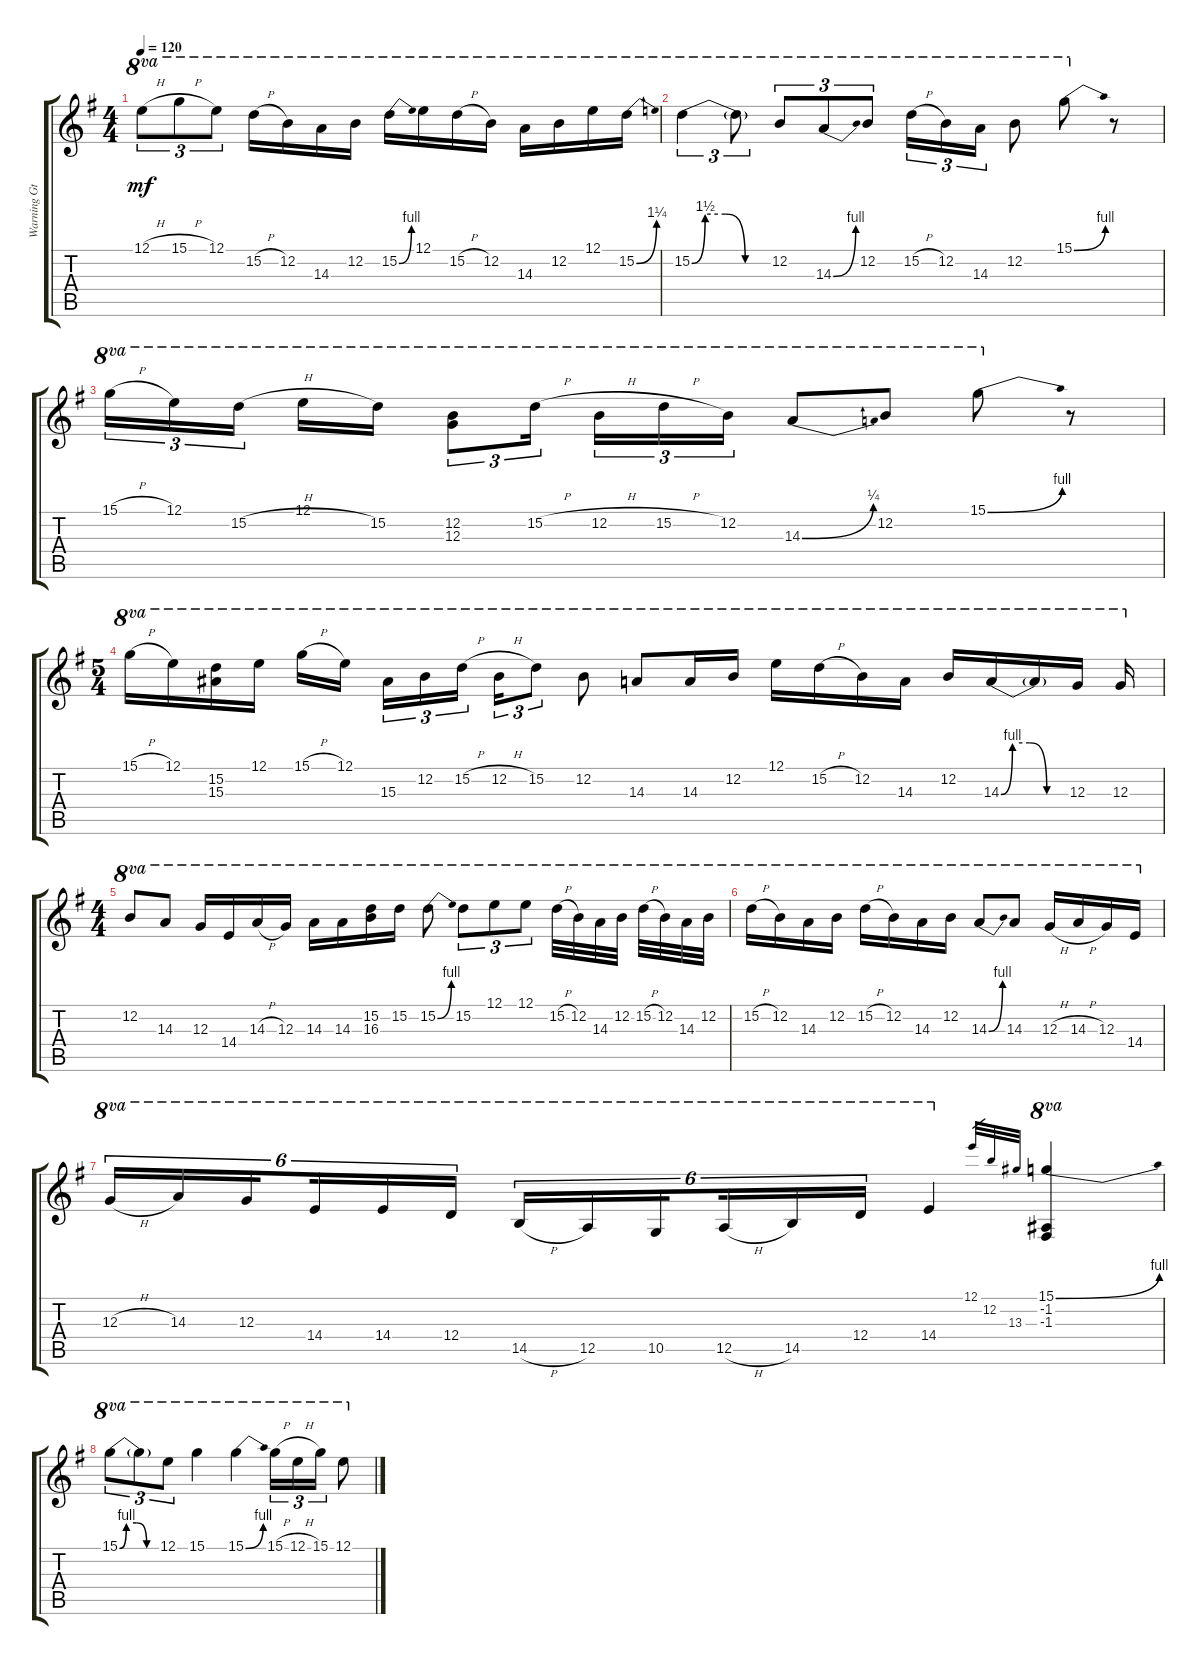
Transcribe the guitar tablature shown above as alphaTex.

\track ("Warning Gtr. 1 (Dist.)" "Warning Gt") {instrument distortionguitar}
\staff {score tabs}
\tuning (E4 B3 G3 D3 A2 E2) {hide}
\ts (4 4)
\tempo 120
\clef g2
\ks g
12.1{h}.8{tu (3 2) ot 8va dy mf} 15.1{h}.8{tu (3 2) ot 8va} 12.1.8{tu (3 2) ot 8va} 15.2{h}.16{ot 8va} 12.2.16{ot 8va} 14.3.16{ot 8va} 12.2.16{ot 8va} 15.2{be (bend 0 0 60 4)}.16{ot 8va} 12.1.16{ot 8va} 15.2{h}.16{ot 8va} 12.2.16{ot 8va} 14.3.16{ot 8va} 12.2.16{ot 8va} 12.1.16{ot 8va} 15.2{be (bend 0 0 60 5)}.16{ot 8va} |
15.2{be (custom 0 0 10 6 25 6 40 0 60 0)}.4{tu (3 2) ot 8va} 15.2{t}.8{tu (3 2) ot 8va} 12.2.8{tu (3 2) ot 8va} 14.3{be (bend 0 0 60 4)}.8{tu (3 2) ot 8va} 12.2.8{tu (3 2) ot 8va} 15.2{h}.16{tu (3 2) ot 8va} 12.2.16{tu (3 2) ot 8va} 14.3.16{tu (3 2) ot 8va} 12.2.8{ot 8va} 15.1{be (bend 0 0 60 4)}.8{ot 8va} r.8 |
15.1{h}.16{tu (3 2) ot 8va} 12.1.16{tu (3 2) ot 8va} 15.2{h}.16{tu (3 2) ot 8va beam splitsecondary} 12.1.16{ot 8va} 15.2.16{ot 8va} (12.2 12.3).8{tu (3 2) ot 8va} 15.2{h}.16{tu (3 2) ot 8va beam splitsecondary} 12.2{h}.16{tu (3 2) ot 8va} 15.2{h}.16{tu (3 2) ot 8va} 12.2.16{tu (3 2) ot 8va} 14.3{be (bend 0 0 60 1)}.8{ot 8va} 12.2.8{ot 8va} 15.1{be (bend 0 0 60 4)}.8{ot 8va} r.8 |
\ts (5 4)
15.1{h}.16{ot 8va} 12.1.16{ot 8va} (15.2 15.3).16{ot 8va} 12.1.16{ot 8va} 15.1{h}.16{ot 8va} 12.1.16{ot 8va beam splitsecondary} 15.3.16{tu (3 2) ot 8va} 12.2.16{tu (3 2) ot 8va} 15.2{h}.16{tu (3 2) ot 8va} 12.2{h}.16{tu (3 2) ot 8va} 15.2.8{tu (3 2) ot 8va} 12.2.8{ot 8va} 14.3.8{ot 8va} 14.3.16{ot 8va} 12.2.16{ot 8va} 12.1.16{ot 8va} 15.2{h}.16{ot 8va} 12.2.16{ot 8va} 14.3.16{ot 8va} 12.2.16{ot 8va} 14.3{be (custom 0 0 10 4 25 4 40 0 60 0)}.16{ot 8va} 14.3{t}.16{ot 8va} 12.3.16{ot 8va} 12.3.16{ot 8va} |
\ts (4 4)
12.2.8{ot 8va} 14.3.8{ot 8va} 12.3.16{ot 8va} 14.4.16{ot 8va} 14.3{h}.16{ot 8va} 12.3.16{ot 8va} 14.3.16{ot 8va} 14.3.16{ot 8va} (15.2 16.3).16{ot 8va} 15.2.16{ot 8va} 15.2{be (bend 0 0 60 4)}.8{ot 8va} 15.2.8{tu (3 2) ot 8va} 12.1.8{tu (3 2) ot 8va} 12.1.8{tu (3 2) ot 8va} 15.2{h}.32{ot 8va} 12.2.32{ot 8va} 14.3.32{ot 8va} 12.2.32{ot 8va} 15.2{h}.32{ot 8va} 12.2.32{ot 8va} 14.3.32{ot 8va} 12.2.32{ot 8va} |
15.2{h}.16{ot 8va} 12.2.16{ot 8va} 14.3.16{ot 8va} 12.2.16{ot 8va} 15.2{h}.16{ot 8va} 12.2.16{ot 8va} 14.3.16{ot 8va} 12.2.16{ot 8va} 14.3{be (bend 0 0 60 4)}.8{ot 8va} 14.3.8{ot 8va} 12.3{h}.16{ot 8va} 14.3{h}.16{ot 8va} 12.3.16{ot 8va} 14.4.16{ot 8va} |
12.3{h}.16{tu (6 4) ot 8va} 14.3.16{tu (6 4) ot 8va} 12.3.16{tu (6 4) ot 8va beam splitsecondary} 14.4.16{tu (6 4) ot 8va} 14.4.16{tu (6 4) ot 8va} 12.4.16{tu (6 4) ot 8va} 14.5{h}.16{tu (6 4) ot 8va} 12.5.16{tu (6 4) ot 8va} 10.5.16{tu (6 4) ot 8va beam splitsecondary} 12.5{h}.16{tu (6 4) ot 8va} 14.5.16{tu (6 4) ot 8va} 12.4.16{tu (6 4) ot 8va} 14.4.4{ot 8va} 12.1.32{gr} 12.2.32{gr} 13.3.32{gr} (15.1{be (bend 0 0 60 4)} -1.2 -1.3).4{ot 8va} |
15.1{be (custom 0 0 10 4 25 4 40 0 60 0)}.8{tu (3 2) ot 8va} 15.1{t}.8{tu (3 2) ot 8va} 12.1.8{tu (3 2) ot 8va} 15.1.4{ot 8va} 15.1{be (bend 0 0 60 4)}.4{ot 8va} 15.1{h}.16{tu (3 2) ot 8va} 12.1{h}.16{tu (3 2) ot 8va} 15.1.16{tu (3 2) ot 8va} 12.1.8{ot 8va}
